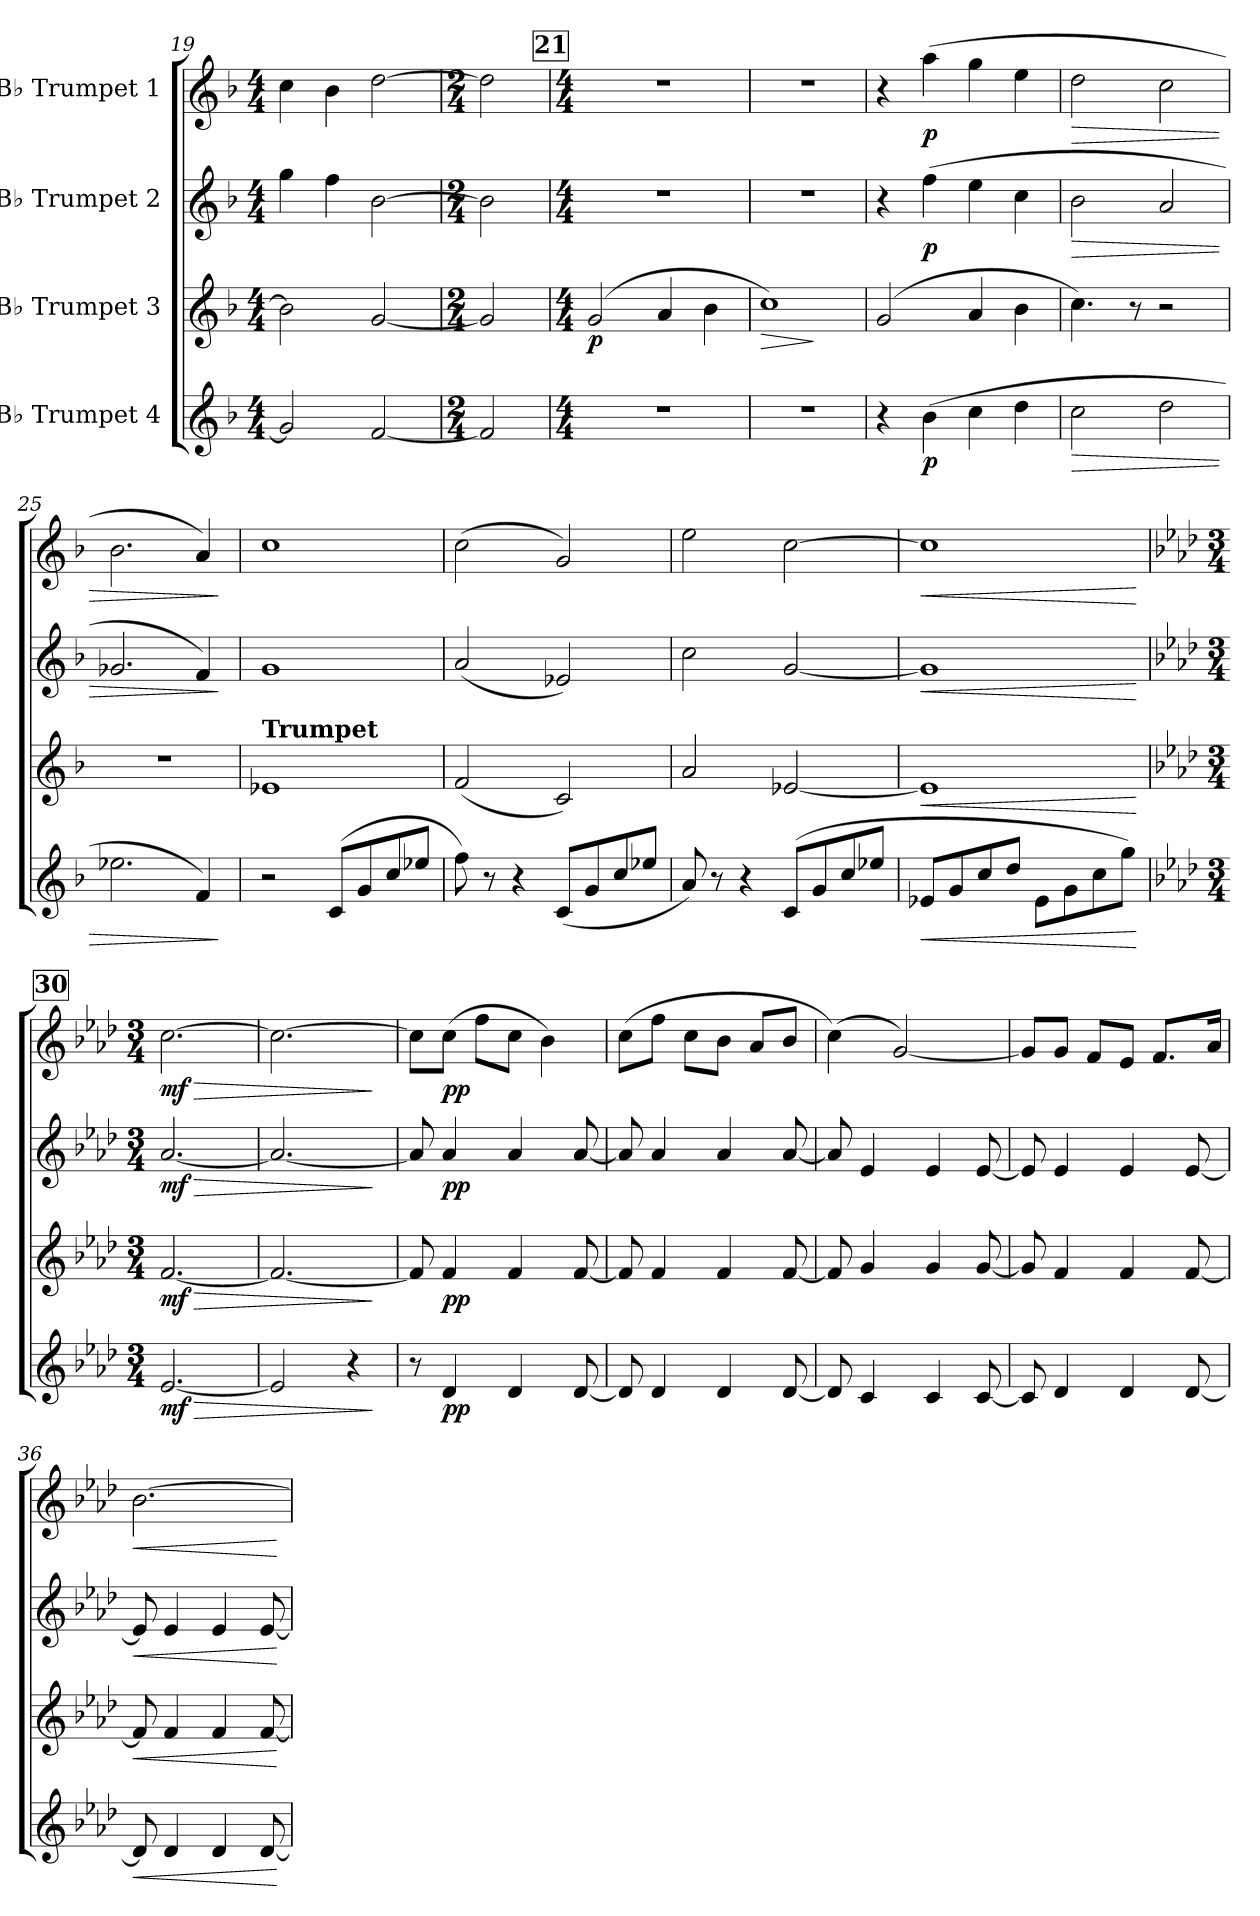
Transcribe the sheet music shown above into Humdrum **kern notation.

**kern	**dynam	**kern	**dynam	**kern	**dynam	**kern	**dynam
*part4	*part4	*part3	*part3	*part2	*part2	*part1	*part1
*staff4	*staff4	*staff3	*staff3	*staff2	*staff2	*staff1	*staff1
*I"B♭ Trumpet 4	*	*I"B♭ Trumpet 3	*	*I"B♭ Trumpet 2	*	*I"B♭ Trumpet 1	*
*clefG2	*	*clefG2	*	*clefG2	*	*clefG2	*
*ITrd1c2	*	*ITrd1c2	*	*ITrd1c2	*	*ITrd1c2	*
*k[b-e-a-]	*	*k[b-e-a-]	*	*k[b-e-a-]	*	*k[b-e-a-]	*
*M4/4	*	*M4/4	*	*M4/4	*	*M4/4	*
=19	=19	=19	=19	=19	=19	=19	=19
2f/]	.	2a-\]	.	4ff\	.	4b-\	.
.	.	.	.	4ee-\	.	4a-\	.
[2e-/	.	[2f/	.	[2a-\	.	[2cc\	.
=20	=20	=20	=20	=20	=20	=20	=20
*M2/4	*	*M2/4	*	*M2/4	*	*M2/4	*
2e-/]	.	2f/]	.	2a-\]	.	2cc\]	.
!!LO:REH:place=s1:a:B:fs=14:t=21
=21	=21	=21	=21	=21	=21	=21	=21
*M4/4	*	*M4/4	*	*M4/4	*	*M4/4	*
!	!	!	!LO:DY:b	!	!	!	!
1r	.	(2f/	p	1r	.	1r	.
.	.	4g/	.	.	.	.	.
.	.	4a-\	.	.	.	.	.
=22	=22	=22	=22	=22	=22	=22	=22
!	!	!	!LO:HP:b	!	!	!	!
1r	.	1b-)	>	1r	.	1r	.
.	.	.	]	.	.	.	.
=23	=23	=23	=23	=23	=23	=23	=23
4r	.	(2f/	.	4r	.	4r	.
!	!LO:DY:b	!	!	!	!LO:DY:b	!	!LO:DY:b
(4a-\	p	.	.	(4ee-\	p	(>4gg\	p
4b-\	.	4g/	.	4dd\	.	4ff\	.
4cc\	.	4a-\	.	4b-\	.	4dd\	.
=24	=24	=24	=24	=24	=24	=24	=24
!	!LO:HP:b	!	!	!	!LO:HP:b	!	!LO:HP:b
2b-\	>	4.b-\)	.	2a-\	>	2cc\	>
.	.	8r	.	.	.	.	.
2cc\	.	2r	.	2g/	.	2b-\	.
=25	=25	=25	=25	=25	=25	=25	=25
2.dd-X\	.	1r	.	2.f-X/	.	2.a-\	.
4e-/)	.	.	.	4e-/)	.	4g/)	.
.	]	.	.	.	]	.	]
!!LO:PB:g=z
=26	=26	=26	=26	=26	=26	=26	=26
!	!	!LO:TX:a:B:t=Trumpet	!	!	!	!	!
2r	.	1d-X	.	1f	.	1b-	.
(8B-/L	.	.	.	.	.	.	.
8f/	.	.	.	.	.	.	.
8b-/	.	.	.	.	.	.	.
8dd-X/J	.	.	.	.	.	.	.
=27	=27	=27	=27	=27	=27	=27	=27
8ee-\)	.	(2e-/	.	(2g/	.	(2b-\	.
8r	.	.	.	.	.	.	.
4r	.	.	.	.	.	.	.
(8B-/L	.	2B-/)	.	2d-X/)	.	2f/)	.
8f/	.	.	.	.	.	.	.
8b-/	.	.	.	.	.	.	.
8dd-X/J	.	.	.	.	.	.	.
=28	=28	=28	=28	=28	=28	=28	=28
8g/)	.	2g/	.	2b-\	.	2dd\	.
8r	.	.	.	.	.	.	.
4r	.	.	.	.	.	.	.
(>8B-/L	.	[2d-X/	.	[2f/	.	[2b-\	.
8f/	.	.	.	.	.	.	.
8b-/	.	.	.	.	.	.	.
8dd-X/J	.	.	.	.	.	.	.
=29	=29	=29	=29	=29	=29	=29	=29
!	!LO:HP:b	!	!LO:HP:b	!	!LO:HP:b	!	!LO:HP:b
8d-X/L	<	1d-]	<	1f]	<	1b-]	<
8f/	.	.	.	.	.	.	.
8b-/	.	.	.	.	.	.	.
8cc/J	.	.	.	.	.	.	.
8d-\L	.	.	.	.	.	.	.
8f\	.	.	.	.	.	.	.
8b-\	.	.	.	.	.	.	.
8ff\J)	.	.	.	.	.	.	.
.	[	.	[	.	[	.	[
!!LO:REH:place=s1:a:B:fs=14:t=30
=30	=30	=30	=30	=30	=30	=30	=30
*k[b-e-a-d-g-c-]	*	*k[b-e-a-d-g-c-]	*	*k[b-e-a-d-g-c-]	*	*k[b-e-a-d-g-c-]	*
*M3/4	*	*M3/4	*	*M3/4	*	*M3/4	*
!	!LO:HP:b	!	!LO:HP:b	!	!LO:HP:b	!	!LO:HP:b
!	!LO:DY:n=1:b	!	!LO:DY:n=1:b	!	!LO:DY:n=1:b	!	!LO:DY:n=1:b
[2.d-/	> mf	[2.e-/	> mf	[2.g-/	> mf	[2.b-\	> mf
=31	=31	=31	=31	=31	=31	=31	=31
2d-/]	.	2.e-/_	.	2.g-/_	.	2.b-\_	.
4r	.	.	.	.	.	.	.
.	]	.	]	.	]	.	]
!!LO:LB:g=z
=32	=32	=32	=32	=32	=32	=32	=32
8r	.	8e-/]	.	8g-/]	.	8b-\L]	.
*	*	*	*	*	*	*MM72	*
!	!LO:DY:b	!	!LO:DY:b	!	!LO:DY:b	!	!LO:DY:b
4c-/	pp	4e-/	pp	4g-/	pp	(8b-\J	pp
.	.	.	.	.	.	8ee-\L	.
4c-/	.	4e-/	.	4g-/	.	8b-\J	.
.	.	.	.	.	.	4a-\)	.
[8c-/	.	[8e-/	.	[8g-/	.	.	.
=33	=33	=33	=33	=33	=33	=33	=33
8c-/]	.	8e-/]	.	8g-/]	.	(8b-\L	.
4c-/	.	4e-/	.	4g-/	.	8ee-\J	.
.	.	.	.	.	.	8b-\L	.
4c-/	.	4e-/	.	4g-/	.	8a-\J	.
.	.	.	.	.	.	8g-/L	.
[8c-/	.	[8e-/	.	[8g-/	.	8a-/J	.
=34	=34	=34	=34	=34	=34	=34	=34
8c-/]	.	8e-/]	.	8g-/]	.	(4b-\)	.
4B-/	.	4f/	.	4d-/	.	.	.
.	.	.	.	.	.	[2f/)	.
4B-/	.	4f/	.	4d-/	.	.	.
[8B-/	.	[8f/	.	[8d-/	.	.	.
=35	=35	=35	=35	=35	=35	=35	=35
8B-/]	.	8f/]	.	8d-/]	.	8f/L]	.
4c-/	.	4e-/	.	4d-/	.	8f/J	.
.	.	.	.	.	.	8e-/L	.
4c-/	.	4e-/	.	4d-/	.	8d-/J	.
.	.	.	.	.	.	8.e-/L	.
[8c-/	.	[8e-/	.	[8d-/	.	.	.
.	.	.	.	.	.	16g-/Jk	.
=36	=36	=36	=36	=36	=36	=36	=36
!	!LO:HP:b	!	!LO:HP:b	!	!LO:HP:b	!	!LO:HP:b
8c-/]	<	8e-/]	<	8d-/]	<	[2.a-\	<
4c-/	.	4e-/	.	4d-/	.	.	.
4c-/	.	4e-/	.	4d-/	.	.	.
[8c-/	.	[8e-/	.	[8d-/	.	.	.
.	[	.	[	.	[	.	[
=	=	=	=	=	=	=	=
*-	*-	*-	*-	*-	*-	*-	*-
